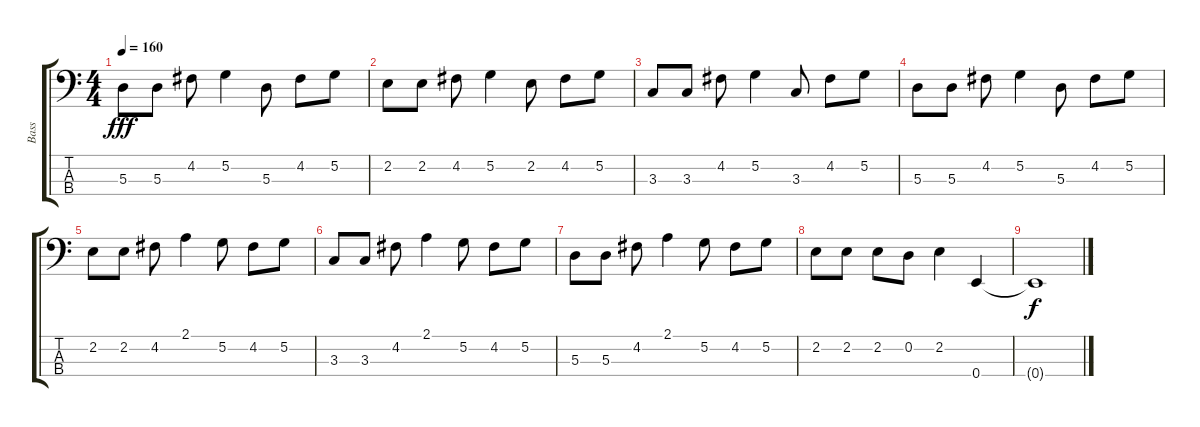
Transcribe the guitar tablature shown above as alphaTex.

\track ("Bass" "Bass") {instrument electricbassfinger}
\staff {score tabs}
\tuning (G2 D2 A1 E1) {hide}
\ts (4 4)
\tempo 160
\clef f4
\ks c
5.3.8{dy fff} 5.3.8 4.2.8 5.2.4 5.3.8 4.2.8 5.2.8 |
2.2.8 2.2.8 4.2.8 5.2.4 2.2.8 4.2.8 5.2.8 |
3.3.8 3.3.8 4.2.8 5.2.4 3.3.8 4.2.8 5.2.8 |
5.3.8 5.3.8 4.2.8 5.2.4 5.3.8 4.2.8 5.2.8 |
2.2.8 2.2.8 4.2.8 2.1.4 5.2.8 4.2.8 5.2.8 |
3.3.8 3.3.8 4.2.8 2.1.4 5.2.8 4.2.8 5.2.8 |
5.3.8 5.3.8 4.2.8 2.1.4 5.2.8 4.2.8 5.2.8 |
2.2.8 2.2.8 2.2.8 0.2.8 2.2.4 0.4.4 |
0.4{t}.1{dy f}
